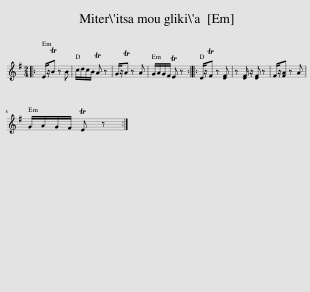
X:1
L:1/8
M:2/4
I:linebreak $
K:Emin
V:1 treble
V:1
|: E/z/TB z B | c/d/c/B/ TA z | G/z/TA z A | G/A/G/F/ TE z :: D/z/TF z [DF] | %5
 z [DF]/ z/ [DF] z | F/z/[FA] z A |$ G/A/G/F/ TE z :| %8
